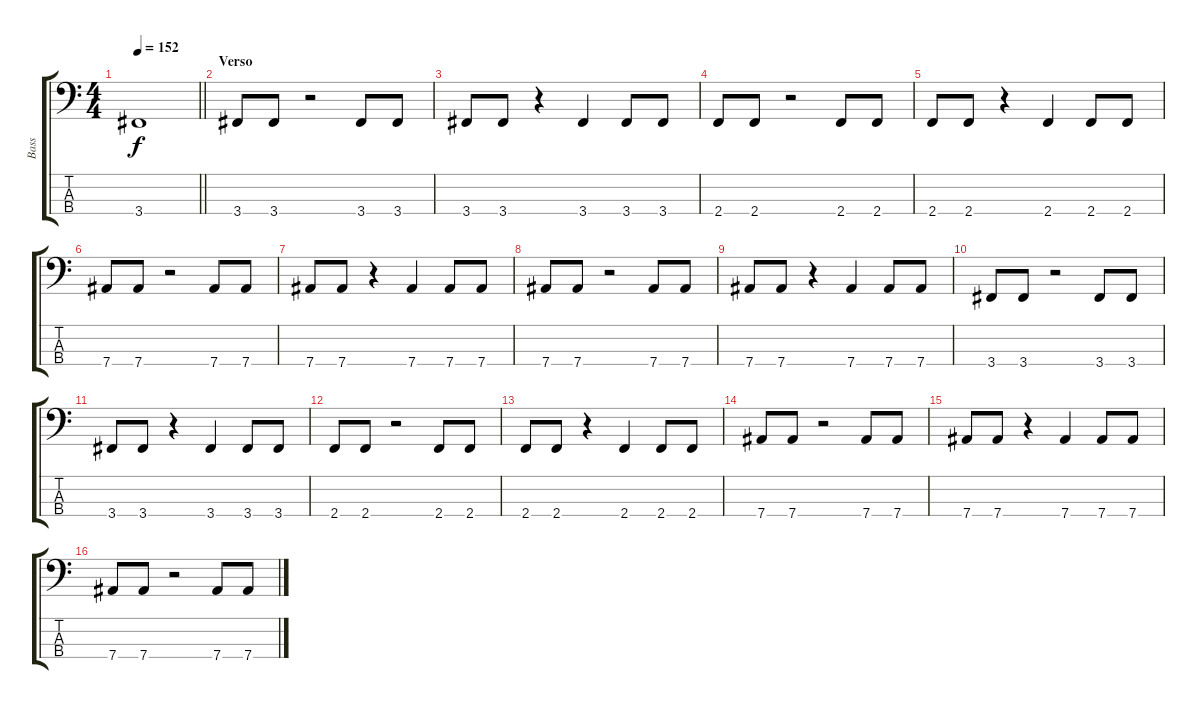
\track ("Bass" "Bass") {instrument electricbassfinger}
\staff {score tabs}
\tuning (Gb2 Db2 Ab1 Eb1) {hide}
\ts (4 4)
\tempo 152
\clef f4
\barLineRight lightlight
\ks c
3.4{t}.1{dy f} |
\section ("" "Verso")
3.4.8 3.4.8 r.2 3.4.8 3.4.8 |
3.4.8 3.4.8 r.4 3.4.4 3.4.8 3.4.8 |
2.4.8 2.4.8 r.2 2.4.8 2.4.8 |
2.4.8 2.4.8 r.4 2.4.4 2.4.8 2.4.8 |
7.4.8 7.4.8 r.2 7.4.8 7.4.8 |
7.4.8 7.4.8 r.4 7.4.4 7.4.8 7.4.8 |
7.4.8 7.4.8 r.2 7.4.8 7.4.8 |
7.4.8 7.4.8 r.4 7.4.4 7.4.8 7.4.8 |
3.4.8 3.4.8 r.2 3.4.8 3.4.8 |
3.4.8 3.4.8 r.4 3.4.4 3.4.8 3.4.8 |
2.4.8 2.4.8 r.2 2.4.8 2.4.8 |
2.4.8 2.4.8 r.4 2.4.4 2.4.8 2.4.8 |
7.4.8 7.4.8 r.2 7.4.8 7.4.8 |
7.4.8 7.4.8 r.4 7.4.4 7.4.8 7.4.8 |
7.4.8 7.4.8 r.2 7.4.8 7.4.8
